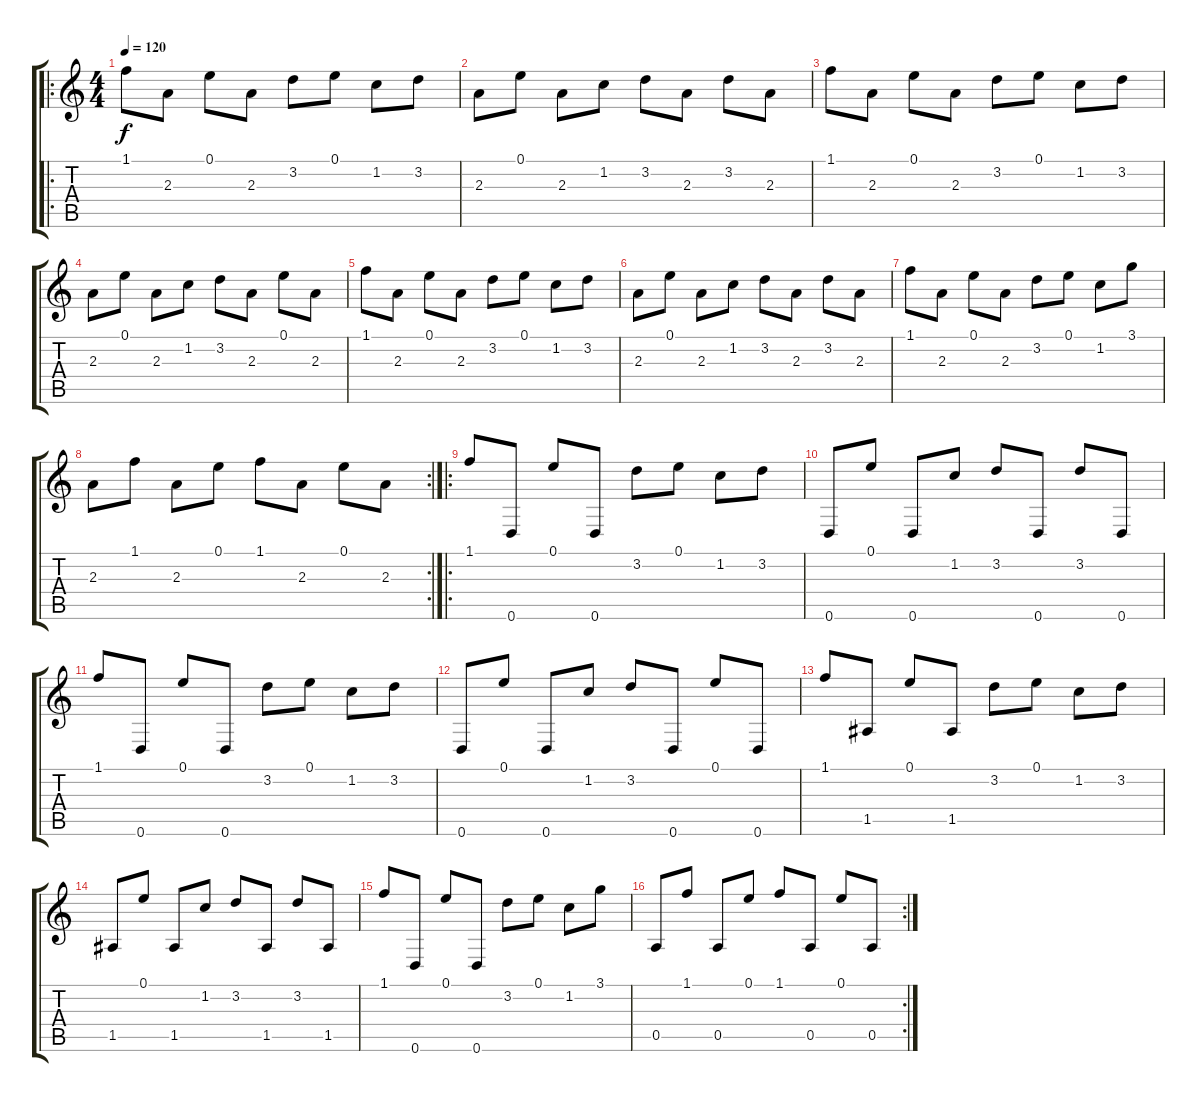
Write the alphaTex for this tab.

\track "" {instrument acousticguitarnylon}
\staff {score tabs}
\tuning (E4 B3 G3 D3 A2 D2) {hide}
\ro
\ts (4 4)
\tempo 120
\clef g2
\ks c
1.1.8{dy f instrument acousticguitarnylon} 2.3.8 0.1.8 2.3.8 3.2.8 0.1.8 1.2.8 3.2.8 |
2.3.8 0.1.8 2.3.8 1.2.8 3.2.8 2.3.8 3.2.8 2.3.8 |
1.1.8 2.3.8 0.1.8 2.3.8 3.2.8 0.1.8 1.2.8 3.2.8 |
2.3.8 0.1.8 2.3.8 1.2.8 3.2.8 2.3.8 0.1.8 2.3.8 |
1.1.8 2.3.8 0.1.8 2.3.8 3.2.8 0.1.8 1.2.8 3.2.8 |
2.3.8 0.1.8 2.3.8 1.2.8 3.2.8 2.3.8 3.2.8 2.3.8 |
1.1.8 2.3.8 0.1.8 2.3.8 3.2.8 0.1.8 1.2.8 3.1.8 |
\rc 2
2.3.8 1.1.8 2.3.8 0.1.8 1.1.8 2.3.8 0.1.8 2.3.8 |
\ro
1.1.8 0.6.8 0.1.8 0.6.8 3.2.8 0.1.8 1.2.8 3.2.8 |
0.6.8 0.1.8 0.6.8 1.2.8 3.2.8 0.6.8 3.2.8 0.6.8 |
1.1.8 0.6.8 0.1.8 0.6.8 3.2.8 0.1.8 1.2.8 3.2.8 |
0.6.8 0.1.8 0.6.8 1.2.8 3.2.8 0.6.8 0.1.8 0.6.8 |
1.1.8 1.5.8 0.1.8 1.5.8 3.2.8 0.1.8 1.2.8 3.2.8 |
1.5.8 0.1.8 1.5.8 1.2.8 3.2.8 1.5.8 3.2.8 1.5.8 |
1.1.8 0.6.8 0.1.8 0.6.8 3.2.8 0.1.8 1.2.8 3.1.8 |
\rc 2
0.5.8 1.1.8 0.5.8 0.1.8 1.1.8 0.5.8 0.1.8 0.5.8
